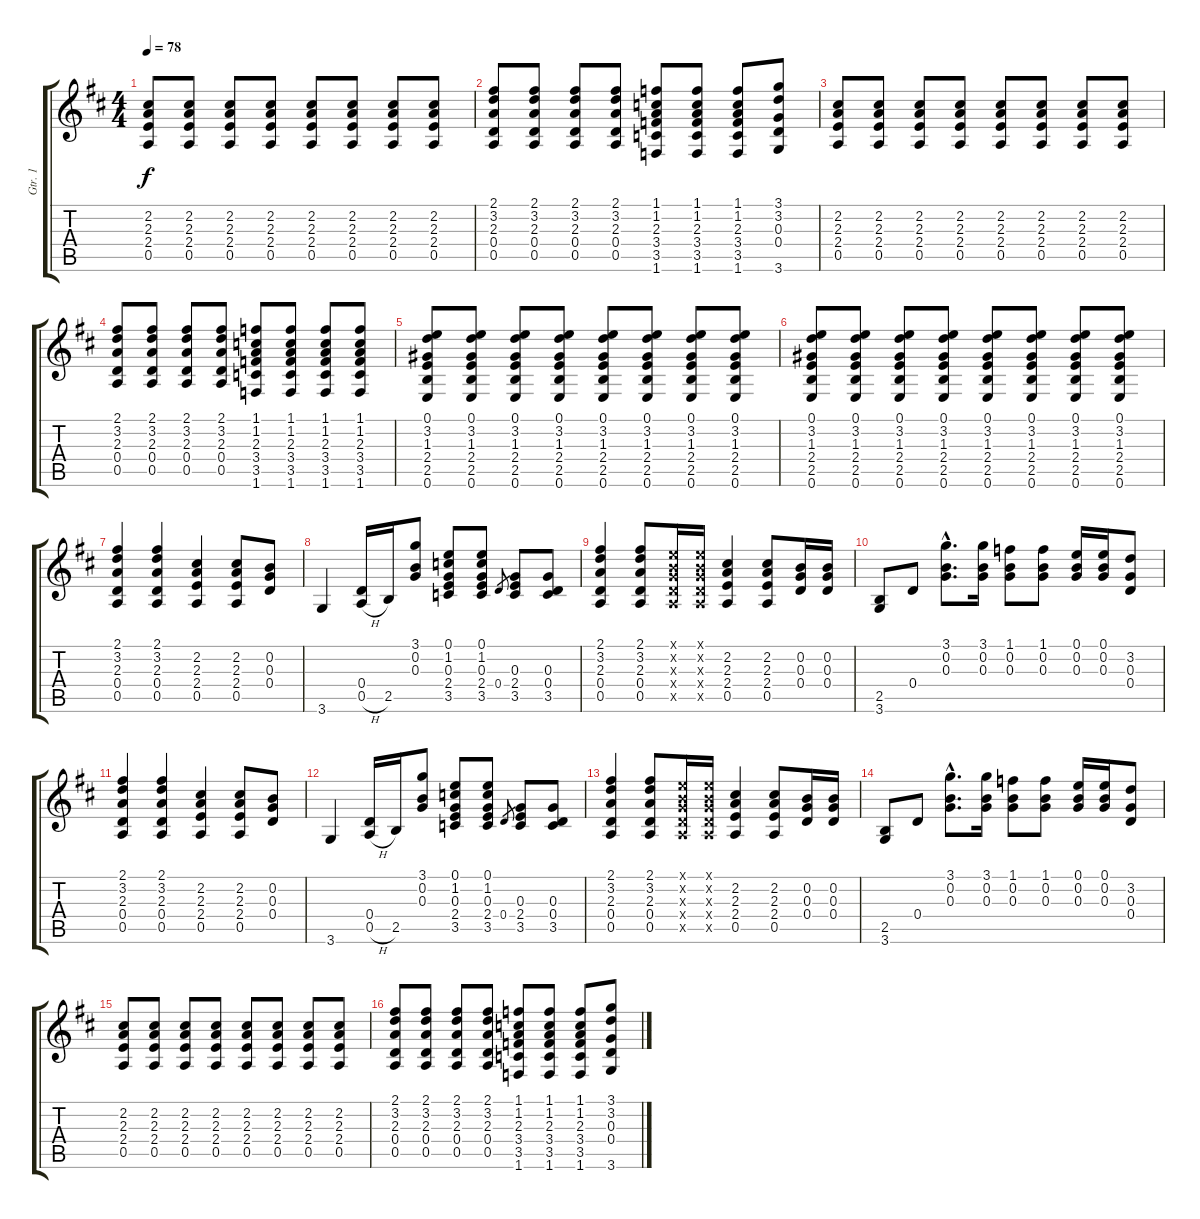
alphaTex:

\track ("Gtr. 1" "Gtr. 1") {instrument acousticguitarsteel}
\staff {score tabs}
\tuning (E4 B3 G3 D3 A2 E2) {hide}
\ts (4 4)
\tempo 78
\clef g2
\ks d
(2.2 2.3 2.4 0.5).8{dy f} (2.2 2.3 2.4 0.5).8 (2.2 2.3 2.4 0.5).8 (2.2 2.3 2.4 0.5).8 (2.2 2.3 2.4 0.5).8 (2.2 2.3 2.4 0.5).8 (2.2 2.3 2.4 0.5).8 (2.2 2.3 2.4 0.5).8 |
(2.1 3.2 2.3 0.4 0.5).8 (2.1 3.2 2.3 0.4 0.5).8 (2.1 3.2 2.3 0.4 0.5).8 (2.1 3.2 2.3 0.4 0.5).8 (1.1 1.2 2.3 3.4 3.5 1.6).8 (1.1 1.2 2.3 3.4 3.5 1.6).8 (1.1 1.2 2.3 3.4 3.5 1.6).8 (3.1 3.2 0.3 0.4 3.6).8 |
(2.2 2.3 2.4 0.5).8 (2.2 2.3 2.4 0.5).8 (2.2 2.3 2.4 0.5).8 (2.2 2.3 2.4 0.5).8 (2.2 2.3 2.4 0.5).8 (2.2 2.3 2.4 0.5).8 (2.2 2.3 2.4 0.5).8 (2.2 2.3 2.4 0.5).8 |
(2.1 3.2 2.3 0.4 0.5).8 (2.1 3.2 2.3 0.4 0.5).8 (2.1 3.2 2.3 0.4 0.5).8 (2.1 3.2 2.3 0.4 0.5).8 (1.1 1.2 2.3 3.4 3.5 1.6).8 (1.1 1.2 2.3 3.4 3.5 1.6).8 (1.1 1.2 2.3 3.4 3.5 1.6).8 (1.1 1.2 2.3 3.4 3.5 1.6).8 |
(0.1 3.2 1.3 2.4 2.5 0.6).8 (0.1 3.2 1.3 2.4 2.5 0.6).8 (0.1 3.2 1.3 2.4 2.5 0.6).8 (0.1 3.2 1.3 2.4 2.5 0.6).8 (0.1 3.2 1.3 2.4 2.5 0.6).8 (0.1 3.2 1.3 2.4 2.5 0.6).8 (0.1 3.2 1.3 2.4 2.5 0.6).8 (0.1 3.2 1.3 2.4 2.5 0.6).8 |
(0.1 3.2 1.3 2.4 2.5 0.6).8 (0.1 3.2 1.3 2.4 2.5 0.6).8 (0.1 3.2 1.3 2.4 2.5 0.6).8 (0.1 3.2 1.3 2.4 2.5 0.6).8 (0.1 3.2 1.3 2.4 2.5 0.6).8 (0.1 3.2 1.3 2.4 2.5 0.6).8 (0.1 3.2 1.3 2.4 2.5 0.6).8 (0.1 3.2 1.3 2.4 2.5 0.6).8 |
(2.1 3.2 2.3 0.4 0.5).4 (2.1 3.2 2.3 0.4 0.5).4 (2.2 2.3 2.4 0.5).4 (2.2 2.3 2.4 0.5).8 (0.2 0.3 0.4).8 |
3.6.4 (0.4 0.5{h}).16 2.5.16 (3.1 0.2 0.3).8 (0.1 1.2 0.3 2.4 3.5).8 (0.1 1.2 0.3 2.4 3.5).8 0.4.8{gr} (0.3 2.4 3.5).8 (0.3 0.4 3.5).8 |
(2.1 3.2 2.3 0.4 0.5).4 (2.1 3.2 2.3 0.4 0.5).8 (0.1{x} 0.2{x} 0.3{x} 0.4{x} 0.5{x}).16 (0.1{x} 0.2{x} 0.3{x} 0.4{x} 0.5{x}).16 (2.2 2.3 2.4 0.5).4 (2.2 2.3 2.4 0.5).8 (0.2 0.3 0.4).16 (0.2 0.3 0.4).16 |
(2.5 3.6).8 0.4.8 (3.1{hac} 0.2{hac} 0.3{hac}).8{d} (3.1 0.2 0.3).16 (1.1 0.2 0.3).8 (1.1 0.2 0.3).8 (0.1 0.2 0.3).16 (0.1 0.2 0.3).16 (3.2 0.3 0.4).8 |
(2.1 3.2 2.3 0.4 0.5).4 (2.1 3.2 2.3 0.4 0.5).4 (2.2 2.3 2.4 0.5).4 (2.2 2.3 2.4 0.5).8 (0.2 0.3 0.4).8 |
3.6.4 (0.4 0.5{h}).16 2.5.16 (3.1 0.2 0.3).8 (0.1 1.2 0.3 2.4 3.5).8 (0.1 1.2 0.3 2.4 3.5).8 0.4.8{gr} (0.3 2.4 3.5).8 (0.3 0.4 3.5).8 |
(2.1 3.2 2.3 0.4 0.5).4 (2.1 3.2 2.3 0.4 0.5).8 (0.1{x} 0.2{x} 0.3{x} 0.4{x} 0.5{x}).16 (0.1{x} 0.2{x} 0.3{x} 0.4{x} 0.5{x}).16 (2.2 2.3 2.4 0.5).4 (2.2 2.3 2.4 0.5).8 (0.2 0.3 0.4).16 (0.2 0.3 0.4).16 |
(2.5 3.6).8 0.4.8 (3.1{hac} 0.2{hac} 0.3{hac}).8{d} (3.1 0.2 0.3).16 (1.1 0.2 0.3).8 (1.1 0.2 0.3).8 (0.1 0.2 0.3).16 (0.1 0.2 0.3).16 (3.2 0.3 0.4).8 |
(2.2 2.3 2.4 0.5).8 (2.2 2.3 2.4 0.5).8 (2.2 2.3 2.4 0.5).8 (2.2 2.3 2.4 0.5).8 (2.2 2.3 2.4 0.5).8 (2.2 2.3 2.4 0.5).8 (2.2 2.3 2.4 0.5).8 (2.2 2.3 2.4 0.5).8 |
(2.1 3.2 2.3 0.4 0.5).8 (2.1 3.2 2.3 0.4 0.5).8 (2.1 3.2 2.3 0.4 0.5).8 (2.1 3.2 2.3 0.4 0.5).8 (1.1 1.2 2.3 3.4 3.5 1.6).8 (1.1 1.2 2.3 3.4 3.5 1.6).8 (1.1 1.2 2.3 3.4 3.5 1.6).8 (3.1 3.2 0.3 0.4 3.6).8
